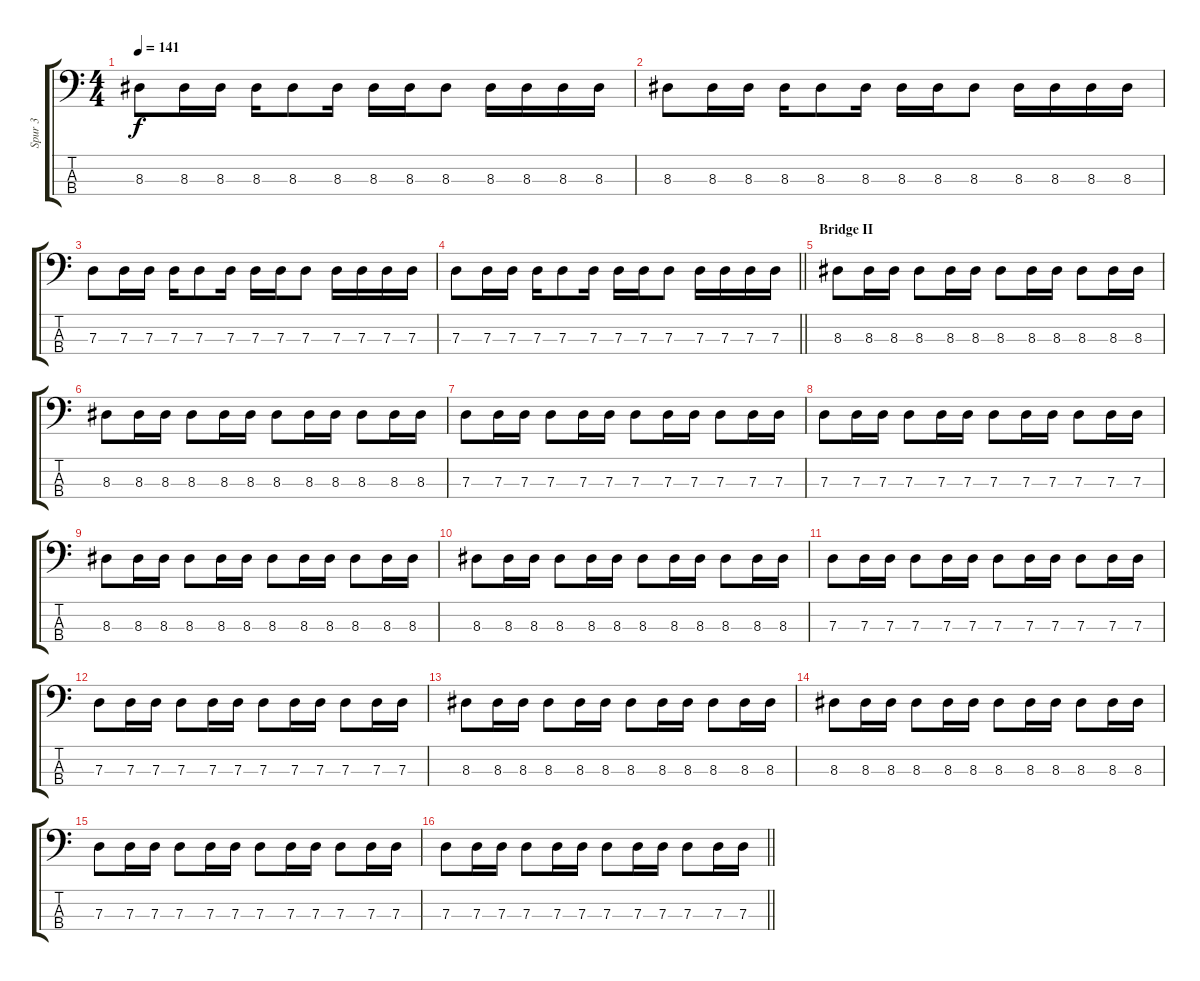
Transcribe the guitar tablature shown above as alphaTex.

\track ("Spur 3" "Spur 3") {instrument electricbassfinger}
\staff {score tabs}
\tuning (F2 C2 G1 C1) {hide}
\ts (4 4)
\tempo 141
\clef f4
\ks c
8.3.8{dy f} 8.3.16 8.3.16 8.3.16 8.3.8 8.3.16 8.3.16 8.3.16 8.3.8 8.3.16 8.3.16 8.3.16 8.3.16 |
8.3.8 8.3.16 8.3.16 8.3.16 8.3.8 8.3.16 8.3.16 8.3.16 8.3.8 8.3.16 8.3.16 8.3.16 8.3.16 |
7.3.8 7.3.16 7.3.16 7.3.16 7.3.8 7.3.16 7.3.16 7.3.16 7.3.8 7.3.16 7.3.16 7.3.16 7.3.16 |
\barLineRight lightlight
7.3.8 7.3.16 7.3.16 7.3.16 7.3.8 7.3.16 7.3.16 7.3.16 7.3.8 7.3.16 7.3.16 7.3.16 7.3.16 |
\section ("" "Bridge II")
8.3.8 8.3.16 8.3.16 8.3.8 8.3.16 8.3.16 8.3.8 8.3.16 8.3.16 8.3.8 8.3.16 8.3.16 |
8.3.8 8.3.16 8.3.16 8.3.8 8.3.16 8.3.16 8.3.8 8.3.16 8.3.16 8.3.8 8.3.16 8.3.16 |
7.3.8 7.3.16 7.3.16 7.3.8 7.3.16 7.3.16 7.3.8 7.3.16 7.3.16 7.3.8 7.3.16 7.3.16 |
7.3.8 7.3.16 7.3.16 7.3.8 7.3.16 7.3.16 7.3.8 7.3.16 7.3.16 7.3.8 7.3.16 7.3.16 |
8.3.8 8.3.16 8.3.16 8.3.8 8.3.16 8.3.16 8.3.8 8.3.16 8.3.16 8.3.8 8.3.16 8.3.16 |
8.3.8 8.3.16 8.3.16 8.3.8 8.3.16 8.3.16 8.3.8 8.3.16 8.3.16 8.3.8 8.3.16 8.3.16 |
7.3.8 7.3.16 7.3.16 7.3.8 7.3.16 7.3.16 7.3.8 7.3.16 7.3.16 7.3.8 7.3.16 7.3.16 |
7.3.8 7.3.16 7.3.16 7.3.8 7.3.16 7.3.16 7.3.8 7.3.16 7.3.16 7.3.8 7.3.16 7.3.16 |
8.3.8 8.3.16 8.3.16 8.3.8 8.3.16 8.3.16 8.3.8 8.3.16 8.3.16 8.3.8 8.3.16 8.3.16 |
8.3.8 8.3.16 8.3.16 8.3.8 8.3.16 8.3.16 8.3.8 8.3.16 8.3.16 8.3.8 8.3.16 8.3.16 |
7.3.8 7.3.16 7.3.16 7.3.8 7.3.16 7.3.16 7.3.8 7.3.16 7.3.16 7.3.8 7.3.16 7.3.16 |
\barLineRight lightlight
7.3.8 7.3.16 7.3.16 7.3.8 7.3.16 7.3.16 7.3.8 7.3.16 7.3.16 7.3.8 7.3.16 7.3.16
